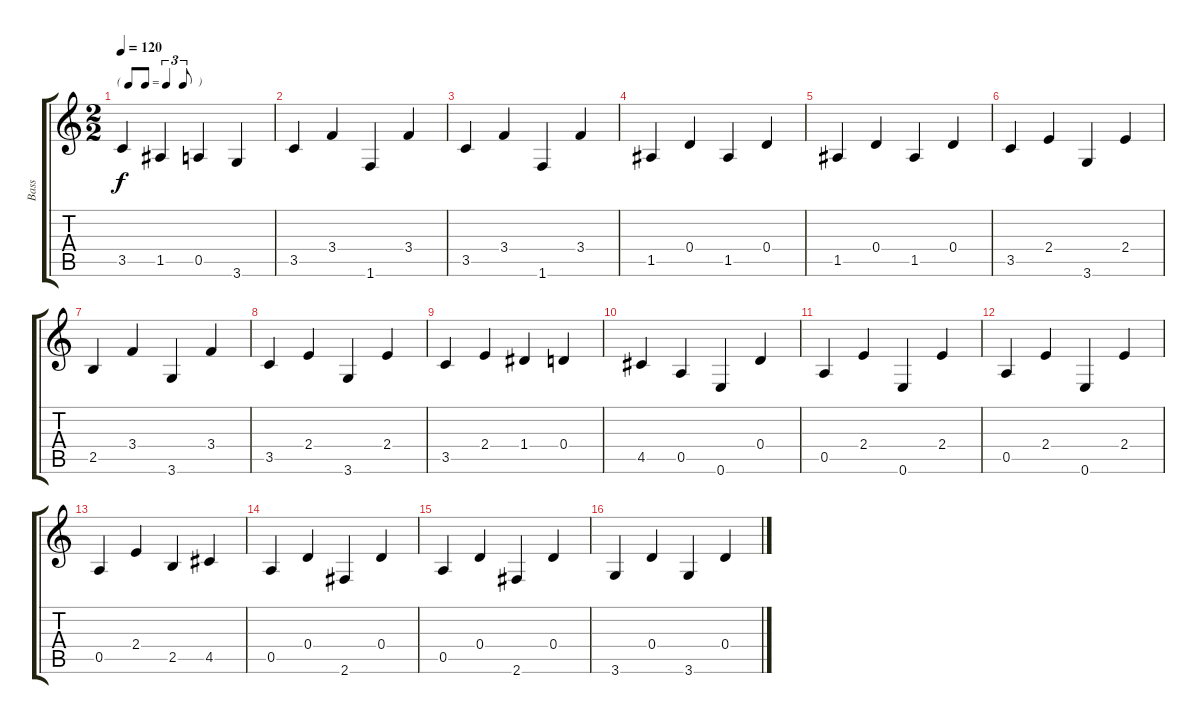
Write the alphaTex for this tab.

\track ("Bass" "Bass") {instrument acousticguitarnylon}
\staff {score tabs}
\tuning (E4 B3 G3 D3 A2 E2) {hide}
\ts (2 2)
\tf triplet8th
\tempo 120
\clef g2
\ks c
3.5.4{dy f} 1.5.4 0.5.4 3.6.4 |
3.5.4 3.4.4 1.6.4 3.4.4 |
3.5.4 3.4.4 1.6.4 3.4.4 |
1.5.4 0.4.4 1.5.4 0.4.4 |
1.5.4 0.4.4 1.5.4 0.4.4 |
3.5.4 2.4.4 3.6.4 2.4.4 |
2.5.4 3.4.4 3.6.4 3.4.4 |
3.5.4 2.4.4 3.6.4 2.4.4 |
3.5.4 2.4.4 1.4.4 0.4.4 |
4.5.4 0.5.4 0.6.4 0.4.4 |
0.5.4 2.4.4 0.6.4 2.4.4 |
0.5.4 2.4.4 0.6.4 2.4.4 |
0.5.4 2.4.4 2.5.4 4.5.4 |
0.5.4 0.4.4 2.6.4 0.4.4 |
0.5.4 0.4.4 2.6.4 0.4.4 |
3.6.4 0.4.4 3.6.4 0.4.4
